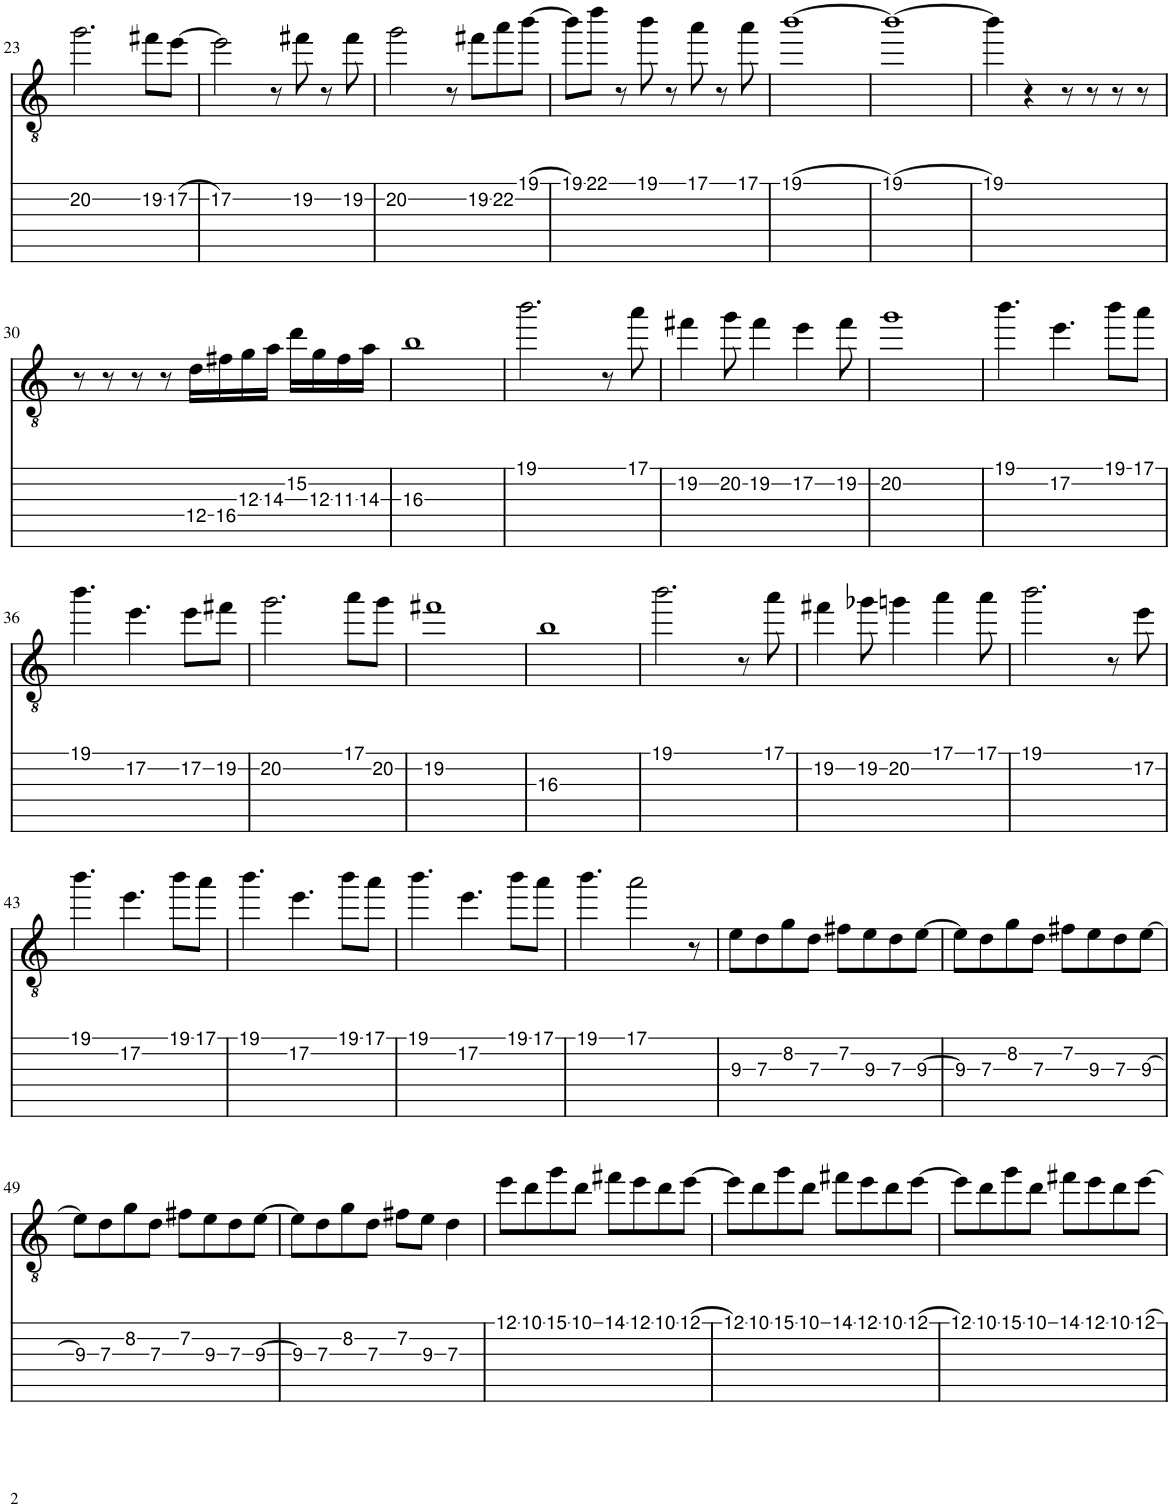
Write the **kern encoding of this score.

**kern	**kern
*part1	*part1
*staff2	*staff1
*I"Electric Guitar	*
*I'El. Guit.	*
!!LO:PB:g=z
*	*clefGv2
*k[]	*k[]
*M4/4	*M4/4
=23	=23
2.gg	2.gg\
8ff#XL	8ff#X\L
[8eeJ	[8ee\J
=24	=24
2ee]	2ee\]
8r	8r
8ff#X	8ff#X\
8r	8r
8ff#	8ff#\
=25	=25
2gg	2gg\
8r	8r
8ff#	8ff#X\L
8aaL	8aa\
[8bbJ	[8bb\J
=26	=26
8bbL]	8bb\L]
8dddJ	8ddd\J
8r	8r
8bb	8bb\
8r	8r
8aa	8aa\
8r	8r
8aa	8aa\
=27	=27
[1bb	[1bb
=28	=28
1bb_	1bb_
=29	=29
4bb]	4bb\]
4r	4r
8r	8r
8r	8r
8r	8r
8r	8r
!!LO:LB:g=z
=30	=30
8r	8r
8r	8r
8r	8r
8r	8r
16dLL	16d\LL
16f#J	16f#X\
16gL	16g\
16aJJ	16a\JJ
16ddLL	16dd\LL
16gJ	16g\
16f#L	16f#\
16aJJ	16a\JJ
=31	=31
1b	1b
=32	=32
2.bb	2.bb\
8r	8r
8aa	8aa\
=33	=33
4ff#	4ff#X\
8gg	8gg\
4ff#	4ff#\
4ee	4ee\
8ff#	8ff#\
=34	=34
1gg	1gg
=35	=35
4.bb	4.bb\
4.ee	4.ee\
8bbL	8bb\L
8aaJ	8aa\J
!!LO:LB:g=z
=36	=36
4.bb	4.bb\
4.ee	4.ee\
8eeL	8ee\L
8ff#J	8ff#X\J
=37	=37
2.gg	2.gg\
8aaL	8aa\L
8ggJ	8gg\J
=38	=38
1ff#	1ff#X
=39	=39
1b	1b
=40	=40
2.bb	2.bb\
8r	8r
8aa	8aa\
=41	=41
4ff#X	4ff#X\
8gg-	8gg-X\
4gg	4ggn\
4aa	4aa\
8aa	8aa\
=42	=42
2.bb	2.bb\
8r	8r
8ee	8ee\
!!LO:LB:g=z
=43	=43
4.bb	4.bb\
4.ee	4.ee\
8bbL	8bb\L
8aaJ	8aa\J
=44	=44
4.bb	4.bb\
4.ee	4.ee\
8bbL	8bb\L
8aaJ	8aa\J
=45	=45
4.bb	4.bb\
4.ee	4.ee\
8bbL	8bb\L
8aaJ	8aa\J
=46	=46
4.bb	4.bb\
2aa	2aa\
8r	8r
=47	=47
8eL	8e\L
8dJ	8d\
8gL	8g\
8dJ	8d\J
8f#XL	8f#X\L
8eJ	8e\
8dL	8d\
[8eJ	[8e\J
=48	=48
8eL]	8e\L]
8dJ	8d\
8gL	8g\
8dJ	8d\J
8f#L	8f#X\L
8eJ	8e\
8dL	8d\
[8eJ	[8e\J
!!LO:LB:g=z
=49	=49
8eL]	8e\L]
8dJ	8d\
8gL	8g\
8dJ	8d\J
8f#XL	8f#X\L
8eJ	8e\
8dL	8d\
[8eJ	[8e\J
=50	=50
8eL]	8e\L]
8dJ	8d\
8gL	8g\
8dJ	8d\J
8f#XL	8f#X\L
8eJ	8e\J
4d	4d\
=51	=51
8eeL	8ee\L
8ddJ	8dd\
8ggL	8gg\
8ddJ	8dd\J
8ff#XL	8ff#X\L
8eeJ	8ee\
8ddL	8dd\
[8eeJ	[8ee\J
=52	=52
8eeL]	8ee\L]
8ddJ	8dd\
8ggL	8gg\
8ddJ	8dd\J
8ff#L	8ff#X\L
8eeJ	8ee\
8ddL	8dd\
[8eeJ	[8ee\J
=53	=53
8eeL]	8ee\L]
8ddJ	8dd\
8ggL	8gg\
8ddJ	8dd\J
8ff#XL	8ff#X\L
8eeJ	8ee\
8ddL	8dd\
[8eeJ	[8ee\J
=	=
*-	*-
